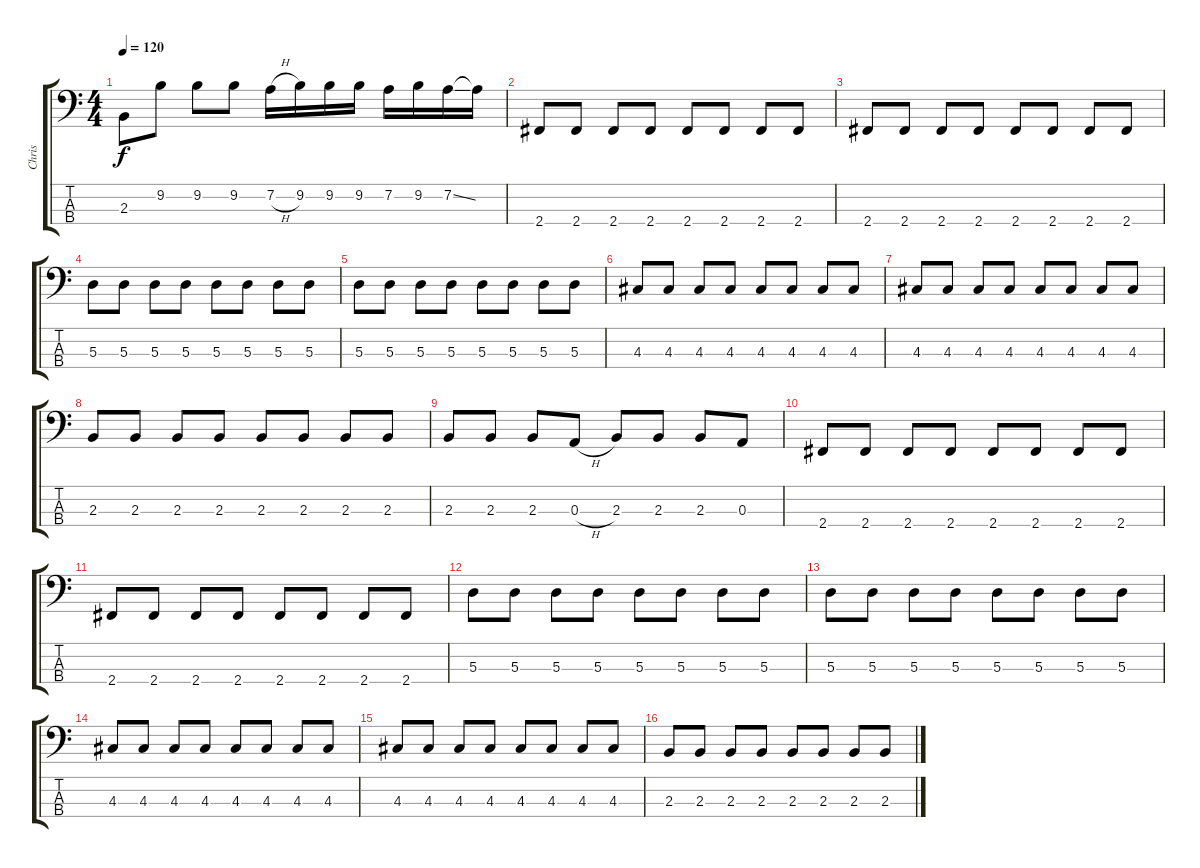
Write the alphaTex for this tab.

\track ("Chris" "Chris") {instrument acousticbass}
\staff {score tabs}
\tuning (G2 D2 A1 E1) {hide}
\ts (4 4)
\tempo 120
\clef f4
\ks c
2.3.8{dy f} 9.2.8 9.2.8 9.2.8 7.2{h}.16 9.2.16 9.2.16 9.2.16 7.2.16 9.2.16 7.2{ss}.16 7.2{t}.16 |
2.4.8 2.4.8 2.4.8 2.4.8 2.4.8 2.4.8 2.4.8 2.4.8 |
2.4.8 2.4.8 2.4.8 2.4.8 2.4.8 2.4.8 2.4.8 2.4.8 |
5.3.8 5.3.8 5.3.8 5.3.8 5.3.8 5.3.8 5.3.8 5.3.8 |
5.3.8 5.3.8 5.3.8 5.3.8 5.3.8 5.3.8 5.3.8 5.3.8 |
4.3.8 4.3.8 4.3.8 4.3.8 4.3.8 4.3.8 4.3.8 4.3.8 |
4.3.8 4.3.8 4.3.8 4.3.8 4.3.8 4.3.8 4.3.8 4.3.8 |
2.3.8 2.3.8 2.3.8 2.3.8 2.3.8 2.3.8 2.3.8 2.3.8 |
2.3.8 2.3.8 2.3.8 0.3{h}.8 2.3.8 2.3.8 2.3.8 0.3.8 |
2.4.8 2.4.8 2.4.8 2.4.8 2.4.8 2.4.8 2.4.8 2.4.8 |
2.4.8 2.4.8 2.4.8 2.4.8 2.4.8 2.4.8 2.4.8 2.4.8 |
5.3.8 5.3.8 5.3.8 5.3.8 5.3.8 5.3.8 5.3.8 5.3.8 |
5.3.8 5.3.8 5.3.8 5.3.8 5.3.8 5.3.8 5.3.8 5.3.8 |
4.3.8 4.3.8 4.3.8 4.3.8 4.3.8 4.3.8 4.3.8 4.3.8 |
4.3.8 4.3.8 4.3.8 4.3.8 4.3.8 4.3.8 4.3.8 4.3.8 |
2.3.8 2.3.8 2.3.8 2.3.8 2.3.8 2.3.8 2.3.8 2.3.8
